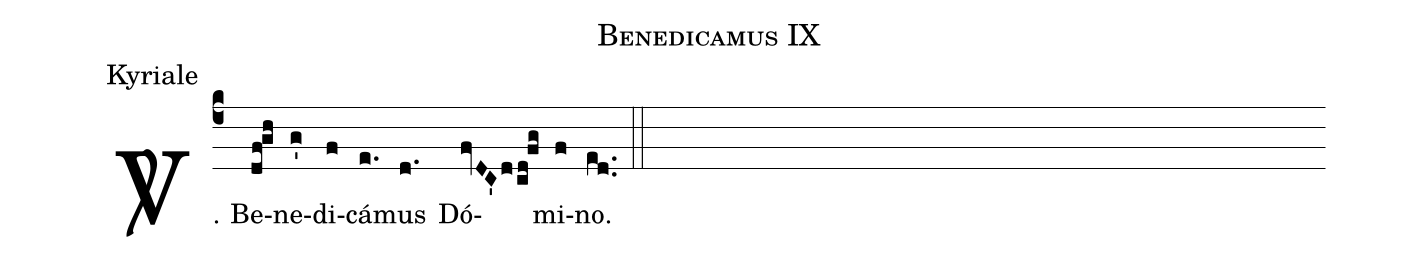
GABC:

name:Benedicamus IX;
office-part:Kyriale;
%%
(c4) <sp>V/</sp>. Be(df!gh)ne(g')di(f)cá(e.)mus(d.) Dó(fvDC'd/cd!fg)mi(f)no.(ed..) (::Z)
